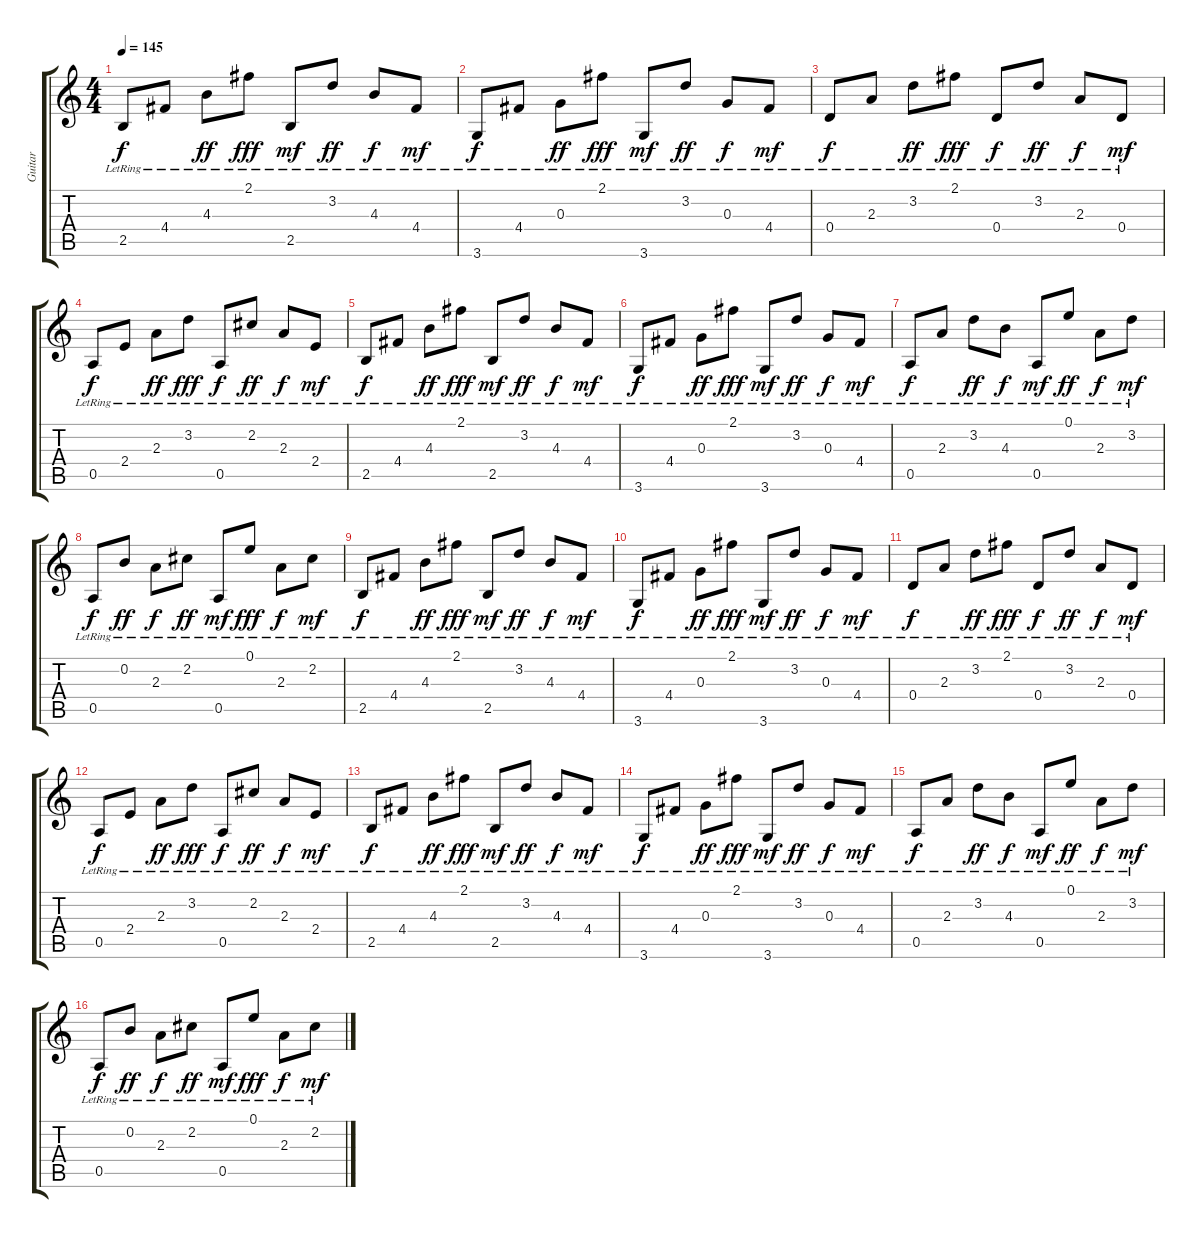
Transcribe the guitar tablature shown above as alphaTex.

\track ("Guitar" "Guitar") {instrument acousticguitarsteel}
\staff {score tabs}
\tuning (E4 B3 G3 D3 A2 E2) {hide}
\ts (4 4)
\tempo 145
\clef g2
\ks c
2.5{lr}.8{dy f} 4.4{lr}.8 4.3{lr}.8{dy ff} 2.1{lr}.8{dy fff} 2.5{lr}.8{dy mf} 3.2{lr}.8{dy ff} 4.3{lr}.8{dy f} 4.4{lr}.8{dy mf} |
3.6{lr}.8{dy f} 4.4{lr}.8 0.3{lr}.8{dy ff} 2.1{lr}.8{dy fff} 3.6{lr}.8{dy mf} 3.2{lr}.8{dy ff} 0.3{lr}.8{dy f} 4.4{lr}.8{dy mf} |
0.4{lr}.8{dy f} 2.3{lr}.8 3.2{lr}.8{dy ff} 2.1{lr}.8{dy fff} 0.4{lr}.8{dy f} 3.2{lr}.8{dy ff} 2.3{lr}.8{dy f} 0.4{lr}.8{dy mf} |
0.5{lr}.8{dy f} 2.4{lr}.8 2.3{lr}.8{dy ff} 3.2{lr}.8{dy fff} 0.5{lr}.8{dy f} 2.2{lr}.8{dy ff} 2.3{lr}.8{dy f} 2.4{lr}.8{dy mf} |
2.5{lr}.8{dy f} 4.4{lr}.8 4.3{lr}.8{dy ff} 2.1{lr}.8{dy fff} 2.5{lr}.8{dy mf} 3.2{lr}.8{dy ff} 4.3{lr}.8{dy f} 4.4{lr}.8{dy mf} |
3.6{lr}.8{dy f} 4.4{lr}.8 0.3{lr}.8{dy ff} 2.1{lr}.8{dy fff} 3.6{lr}.8{dy mf} 3.2{lr}.8{dy ff} 0.3{lr}.8{dy f} 4.4{lr}.8{dy mf} |
0.5{lr}.8{dy f} 2.3{lr}.8 3.2{lr}.8{dy ff} 4.3{lr}.8{dy f} 0.5{lr}.8{dy mf} 0.1{lr}.8{dy ff} 2.3{lr}.8{dy f} 3.2{lr}.8{dy mf} |
0.5{lr}.8{dy f} 0.2{lr}.8{dy ff} 2.3{lr}.8{dy f} 2.2{lr}.8{dy ff} 0.5{lr}.8{dy mf} 0.1{lr}.8{dy fff} 2.3{lr}.8{dy f} 2.2{lr}.8{dy mf} |
2.5{lr}.8{dy f} 4.4{lr}.8 4.3{lr}.8{dy ff} 2.1{lr}.8{dy fff} 2.5{lr}.8{dy mf} 3.2{lr}.8{dy ff} 4.3{lr}.8{dy f} 4.4{lr}.8{dy mf} |
3.6{lr}.8{dy f} 4.4{lr}.8 0.3{lr}.8{dy ff} 2.1{lr}.8{dy fff} 3.6{lr}.8{dy mf} 3.2{lr}.8{dy ff} 0.3{lr}.8{dy f} 4.4{lr}.8{dy mf} |
0.4{lr}.8{dy f} 2.3{lr}.8 3.2{lr}.8{dy ff} 2.1{lr}.8{dy fff} 0.4{lr}.8{dy f} 3.2{lr}.8{dy ff} 2.3{lr}.8{dy f} 0.4{lr}.8{dy mf} |
0.5{lr}.8{dy f} 2.4{lr}.8 2.3{lr}.8{dy ff} 3.2{lr}.8{dy fff} 0.5{lr}.8{dy f} 2.2{lr}.8{dy ff} 2.3{lr}.8{dy f} 2.4{lr}.8{dy mf} |
2.5{lr}.8{dy f} 4.4{lr}.8 4.3{lr}.8{dy ff} 2.1{lr}.8{dy fff} 2.5{lr}.8{dy mf} 3.2{lr}.8{dy ff} 4.3{lr}.8{dy f} 4.4{lr}.8{dy mf} |
3.6{lr}.8{dy f} 4.4{lr}.8 0.3{lr}.8{dy ff} 2.1{lr}.8{dy fff} 3.6{lr}.8{dy mf} 3.2{lr}.8{dy ff} 0.3{lr}.8{dy f} 4.4{lr}.8{dy mf} |
0.5{lr}.8{dy f} 2.3{lr}.8 3.2{lr}.8{dy ff} 4.3{lr}.8{dy f} 0.5{lr}.8{dy mf} 0.1{lr}.8{dy ff} 2.3{lr}.8{dy f} 3.2{lr}.8{dy mf} |
0.5{lr}.8{dy f} 0.2{lr}.8{dy ff} 2.3{lr}.8{dy f} 2.2{lr}.8{dy ff} 0.5{lr}.8{dy mf} 0.1{lr}.8{dy fff} 2.3{lr}.8{dy f} 2.2{lr}.8{dy mf}
